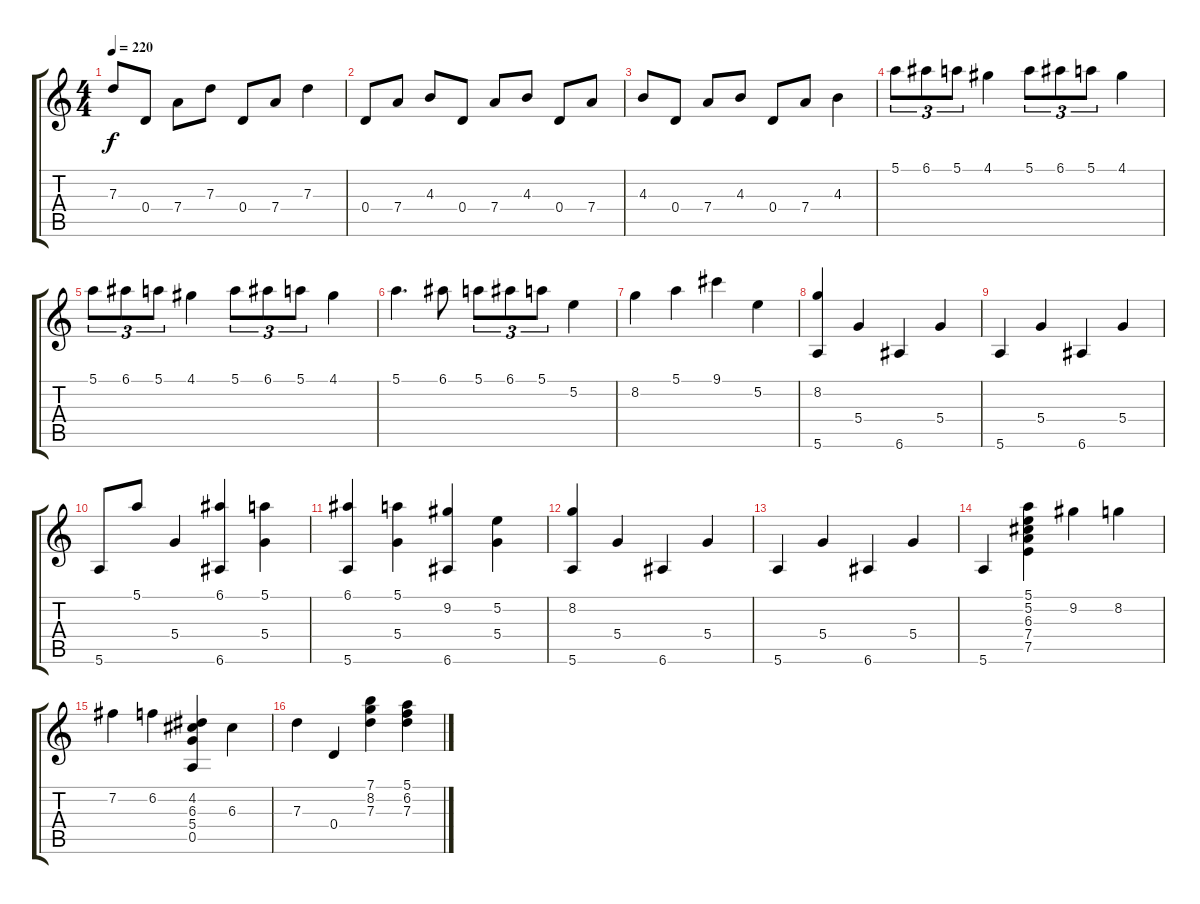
\track "" {instrument electricguitarjazz}
\staff {score tabs}
\tuning (E4 B3 G3 D3 A2 E2) {hide}
\ts (4 4)
\tempo 220
\clef g2
\ks c
7.3.8{dy f} 0.4.8 7.4.8 7.3.8 0.4.8 7.4.8 7.3.4 |
0.4.8 7.4.8 4.3.8 0.4.8 7.4.8 4.3.8 0.4.8 7.4.8 |
4.3.8 0.4.8 7.4.8 4.3.8 0.4.8 7.4.8 4.3.4 |
5.1.8{tu (3 2)} 6.1.8{tu (3 2)} 5.1.8{tu (3 2)} 4.1.4 5.1.8{tu (3 2)} 6.1.8{tu (3 2)} 5.1.8{tu (3 2)} 4.1.4 |
5.1.8{tu (3 2)} 6.1.8{tu (3 2)} 5.1.8{tu (3 2)} 4.1.4 5.1.8{tu (3 2)} 6.1.8{tu (3 2)} 5.1.8{tu (3 2)} 4.1.4 |
5.1.4{d} 6.1.8 5.1.8{tu (3 2)} 6.1.8{tu (3 2)} 5.1.8{tu (3 2)} 5.2.4 |
8.2.4 5.1.4 9.1.4 5.2.4 |
(8.2 5.6).4 5.4.4 6.6.4 5.4.4 |
5.6.4 5.4.4 6.6.4 5.4.4 |
5.6.8 5.1.8 5.4.4 (6.1 6.6).4 (5.1 5.4).4 |
(6.1 5.6).4 (5.1 5.4).4 (9.2 6.6).4 (5.2 5.4).4 |
(8.2 5.6).4 5.4.4 6.6.4 5.4.4 |
5.6.4 5.4.4 6.6.4 5.4.4 |
5.6.4 (5.1 5.2 6.3 7.4 7.5).4 9.2.4 8.2.4 |
7.2.4 6.2.4 (4.2 6.3 5.4 0.5).4 6.3.4 |
7.3.4 0.4.4 (7.1 8.2 7.3).4 (5.1 6.2 7.3).4
